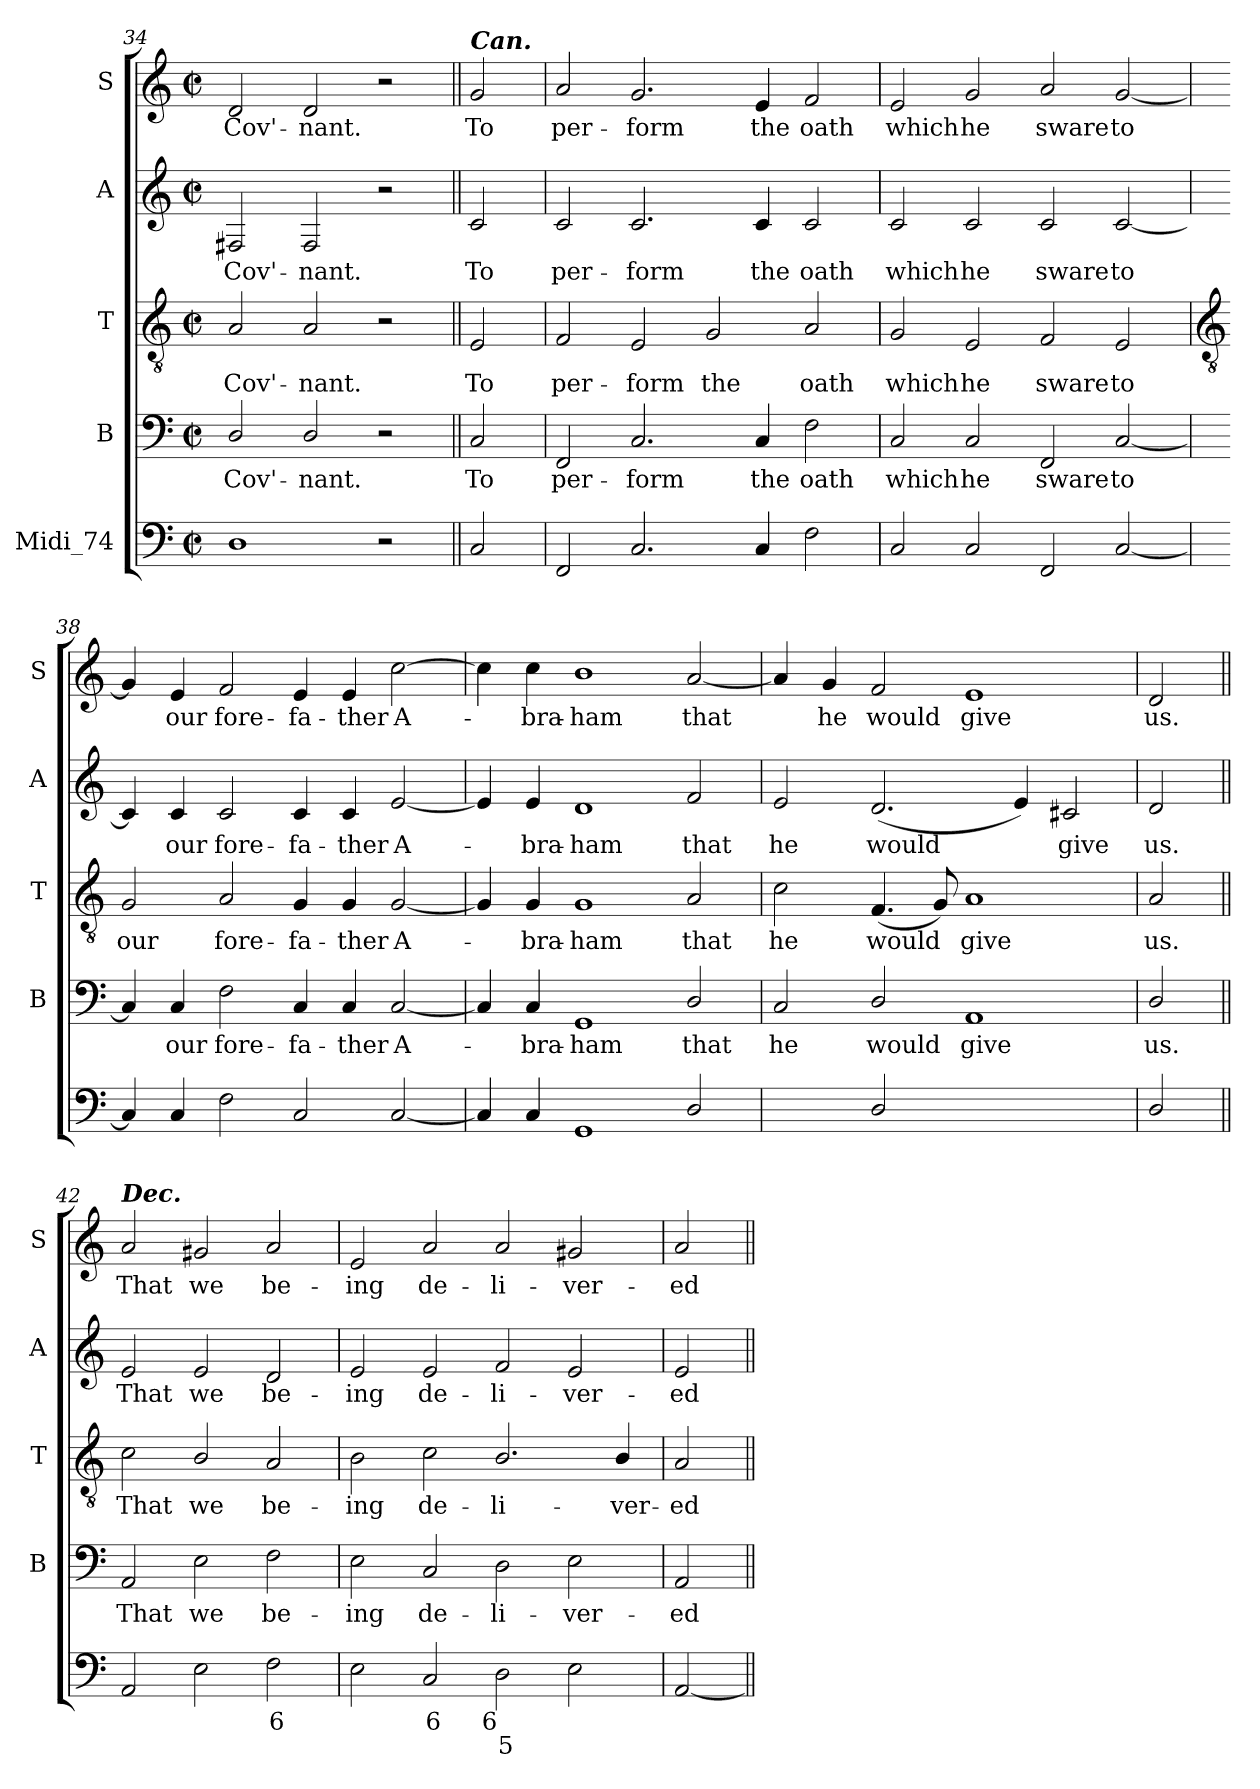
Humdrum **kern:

**kern	**text	**text	**kern	**text	**kern	**text	**kern	**text	**kern	**text
*part5	*part5	*part5	*part4	*part4	*part3	*part3	*part2	*part2	*part1	*part1
*staff5	*staff5	*staff5	*staff4	*staff4	*staff3	*staff3	*staff2	*staff2	*staff1	*staff1
*I"Midi_74	*	*	*I"B	*	*I"T	*	*I"A	*	*I"S	*
*	*	*	*I'B	*	*I'T	*	*I'A	*	*I'S	*
*clefF4	*	*	*clefF4	*	*clefGv2	*	*clefG2	*	*clefG2	*
*k[]	*	*	*k[]	*	*k[]	*	*k[]	*	*k[]	*
*C:	*	*	*C:	*	*C:	*	*C:	*	*C:	*
*M4/2	*	*	*M4/2	*	*M4/2	*	*M4/2	*	*M4/2	*
*met(c|)	*	*	*met(c|)	*	*met(c|)	*	*met(c|)	*	*met(c|)	*
=34	=34	=34	=34	=34	=34	=34	=34	=34	=34	=34
!	!	!	!	!LO:LY:b	!	!LO:LY:b	!	!LO:LY:b	!	!LO:LY:b
1D/	.	.	2D/	Cov'-	2A	Cov'-	2F#X	Cov'-	2d	Cov'-
!	!	!	!	!LO:LY:b	!	!LO:LY:b	!	!LO:LY:b	!	!LO:LY:b
.	.	.	2D/	-nant.	2A	-nant.	2F#	-nant.	2d	-nant.
2r	.	.	2r	.	2r	.	2r	.	2r	.
=35||	=35||	=35||	=35||	=35||	=35||	=35||	=35||	=35||	=35||	=35||
!	!	!	!	!	!	!	!	!	!LO:TX:a:Bi:t=Can.	!
!	!	!	!	!LO:LY:b	!	!LO:LY:b	!	!LO:LY:b	!	!LO:LY:b
2C	.	.	2C	To	2E	To	2c	To	2g	To
=36	=36	=36	=36	=36	=36	=36	=36	=36	=36	=36
!	!	!	!	!LO:LY:b	!	!LO:LY:b	!	!LO:LY:b	!	!LO:LY:b
2FF	.	.	2FF	per-	2F	per-	2c	per-	2a	per-
!	!	!	!	!LO:LY:b	!	!LO:LY:b	!	!LO:LY:b	!	!LO:LY:b
2.C	.	.	2.C	-form	2E	-form	2.c	-form	2.g	-form
!	!	!	!	!	!	!LO:LY:b	!	!	!	!
.	.	.	.	.	2G	the	.	.	.	.
!	!	!	!	!LO:LY:b	!	!	!	!LO:LY:b	!	!LO:LY:b
4C	.	.	4C	the	.	.	4c	the	4e	the
!	!	!	!	!LO:LY:b	!	!LO:LY:b	!	!LO:LY:b	!	!LO:LY:b
2F	.	.	2F	oath	2A	oath	2c	oath	2f	oath
=37	=37	=37	=37	=37	=37	=37	=37	=37	=37	=37
!	!	!	!	!LO:LY:b	!	!LO:LY:b	!	!LO:LY:b	!	!LO:LY:b
2C	.	.	2C	which	2G	which	2c	which	2e	which
!	!	!	!	!LO:LY:b	!	!LO:LY:b	!	!LO:LY:b	!	!LO:LY:b
2C	.	.	2C	he	2E	he	2c	he	2g	he
!	!	!	!	!LO:LY:b	!	!LO:LY:b	!	!LO:LY:b	!	!LO:LY:b
2FF	.	.	2FF	sware	2F	sware	2c	sware	2a	sware
!	!	!	!	!LO:LY:b	!	!LO:LY:b	!	!LO:LY:b	!	!LO:LY:b
[2C	.	.	[2C	to	2E	to	[2c	to	[2g	to
!!LO:LB:g=z
=38	=38	=38	=38	=38	=38	=38	=38	=38	=38	=38
*	*	*	*	*	*clefGv2	*	*	*	*	*
!	!	!	!	!	!	!LO:LY:b	!	!	!	!
4C]	.	.	4C]	.	2G	our	4c]	.	4g]	.
!	!	!	!	!LO:LY:b	!	!	!	!LO:LY:b	!	!LO:LY:b
4C	.	.	4C	our	.	.	4c	our	4e	our
!	!	!	!	!LO:LY:b	!	!LO:LY:b	!	!LO:LY:b	!	!LO:LY:b
2F	.	.	2F	fore-	2A	fore-	2c	fore-	2f	fore-
!	!	!	!	!LO:LY:b	!	!LO:LY:b	!	!LO:LY:b	!	!LO:LY:b
2C	.	.	4C	-fa-	4G	-fa-	4c	-fa-	4e	-fa-
!	!	!	!	!LO:LY:b	!	!LO:LY:b	!	!LO:LY:b	!	!LO:LY:b
.	.	.	4C	-ther	4G	-ther	4c	-ther	4e	-ther
!	!	!	!	!LO:LY:b	!	!LO:LY:b	!	!LO:LY:b	!	!LO:LY:b
[2C	.	.	[2C	A-	[2G	A-	[2e	A-	[2cc	A-
=39	=39	=39	=39	=39	=39	=39	=39	=39	=39	=39
4C]	.	.	4C]	.	4G]	.	4e]	.	4cc]	.
!	!	!	!	!LO:LY:b	!	!LO:LY:b	!	!LO:LY:b	!	!LO:LY:b
4C	.	.	4C	bra-	4G	bra-	4e	bra-	4cc	bra-
!	!	!	!	!LO:LY:b	!	!LO:LY:b	!	!LO:LY:b	!	!LO:LY:b
1GG	.	.	1GG	-ham	1G	-ham	1d	-ham	1b	-ham
!	!	!	!	!LO:LY:b	!	!LO:LY:b	!	!LO:LY:b	!	!LO:LY:b
2D/	.	.	2D/	that	2A	that	2f	that	[2a	that
=40	=40	=40	=40	=40	=40	=40	=40	=40	=40	=40
!	!LO:LY:b	!	!	!LO:LY:b	!	!LO:LY:b	!	!LO:LY:b	!	!
[4Cyy	6	.	2C	he	2c	he	2e	he	4a]	.
!	!LO:LY:b	!	!	!	!	!	!	!	!	!LO:LY:b
4Cyy]	5	.	.	.	.	.	.	.	4g	he
!	!	!	!	!LO:LY:b	!	!LO:LY:b	!	!LO:LY:b	!	!LO:LY:b
2D/	.	.	2D/	would	(<4.F	would	(<2.d	would	2f	would
.	.	.	.	.	8G)	.	.	.	.	.
!	!LO:LY:b	!	!	!LO:LY:b	!	!LO:LY:b	!	!	!	!LO:LY:b
[2AAyy	4	.	1AA	give	1A	give	.	.	1e	give
.	.	.	.	.	.	.	4e)	.	.	.
!	!LO:LY:b	!	!	!	!	!	!	!LO:LY:b	!	!
2AAyy]	3	.	.	.	.	.	2c#X	give	.	.
=41	=41	=41	=41	=41	=41	=41	=41	=41	=41	=41
!	!	!	!	!LO:LY:b	!	!LO:LY:b	!	!LO:LY:b	!	!LO:LY:b
2D/	.	.	2D/	us.	2A	us.	2d	us.	2d	us.
=42||	=42||	=42||	=42||	=42||	=42||	=42||	=42||	=42||	=42||	=42||
!	!	!	!	!	!	!	!	!	!LO:TX:a:Bi:t=Dec.	!
!	!	!	!	!LO:LY:b	!	!LO:LY:b	!	!LO:LY:b	!	!LO:LY:b
2AA	.	.	2AA	That	2c	That	2e	That	2a	That
!	!	!	!	!LO:LY:b	!	!LO:LY:b	!	!LO:LY:b	!	!LO:LY:b
2E	.	.	2E	we	2B/	we	2e	we	2g#X	we
!	!LO:LY:b	!	!	!LO:LY:b	!	!LO:LY:b	!	!LO:LY:b	!	!LO:LY:b
2F	6	.	2F	be-	2A	be-	2d	be-	2a	be-
=43	=43	=43	=43	=43	=43	=43	=43	=43	=43	=43
!	!	!	!	!LO:LY:b	!	!LO:LY:b	!	!LO:LY:b	!	!LO:LY:b
2E	.	.	2E	-ing	2B	-ing	2e	-ing	2e	-ing
!	!LO:LY:b	!	!	!LO:LY:b	!	!LO:LY:b	!	!LO:LY:b	!	!LO:LY:b
2C	6	.	2C	de-	2c	de-	2e	de-	2a	de-
!	!LO:LY:b	!LO:LY:b	!	!LO:LY:b	!	!LO:LY:b	!	!LO:LY:b	!	!LO:LY:b
2D	6	5	2D	-li-	2.B/	-li-	2f	-li-	2a	-li-
!	!	!	!	!LO:LY:b	!	!	!	!LO:LY:b	!	!LO:LY:b
2E	.	.	2E	-ver-	.	.	2e	-ver-	2g#X	-ver-
!	!	!	!	!	!	!LO:LY:b	!	!	!	!
.	.	.	.	.	4B/	-ver-	.	.	.	.
=44	=44	=44	=44	=44	=44	=44	=44	=44	=44	=44
!	!	!	!	!LO:LY:b	!	!LO:LY:b	!	!LO:LY:b	!	!LO:LY:b
[2AA	.	.	2AA	-ed	2A	-ed	2e	-ed	2a	-ed
=||	=||	=||	=||	=||	=||	=||	=||	=||	=||	=||
*-	*-	*-	*-	*-	*-	*-	*-	*-	*-	*-
